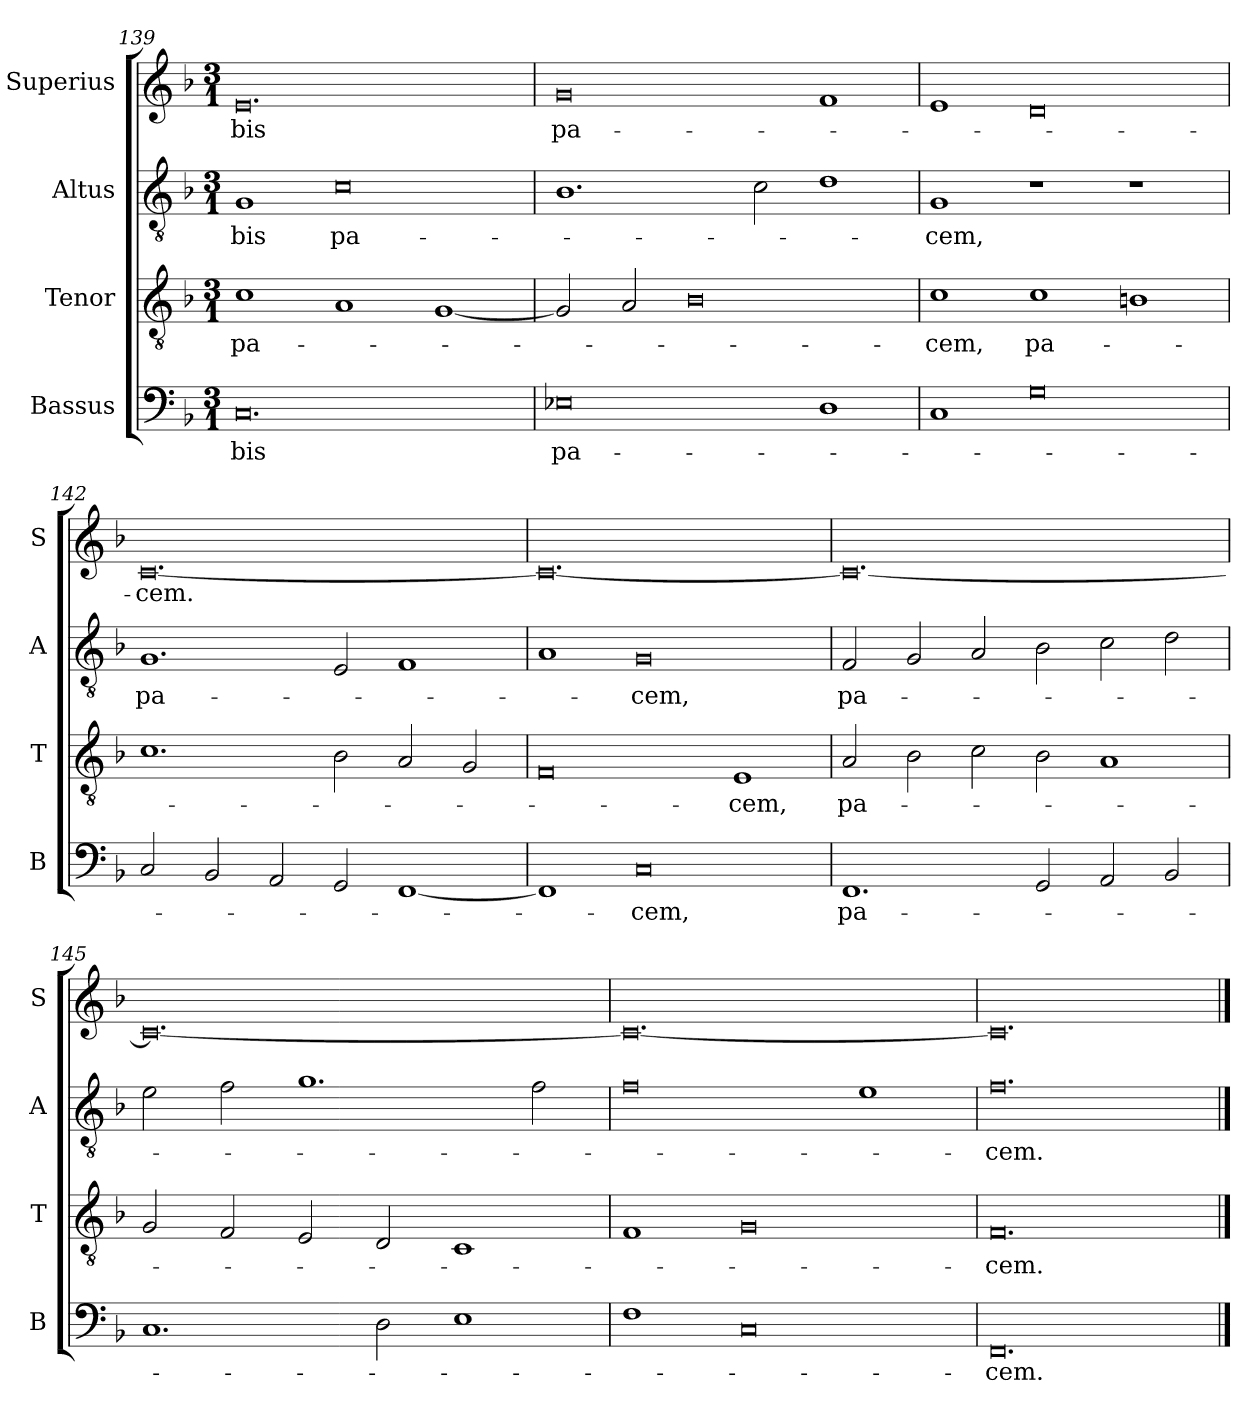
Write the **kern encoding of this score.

**kern	**text	**kern	**text	**kern	**text	**kern	**text
*part4	*part4	*part3	*part3	*part2	*part2	*part1	*part1
*staff4	*staff4	*staff3	*staff3	*staff2	*staff2	*staff1	*staff1
*I"Bassus	*	*I"Tenor	*	*I"Altus	*	*I"Superius	*
*I'B	*	*I'T	*	*I'A	*	*I'S	*
*clefF4	*	*clefGv2	*	*clefGv2	*	*clefG2	*
*k[b-]	*	*k[b-]	*	*k[b-]	*	*k[b-]	*
*M3/1	*	*M3/1	*	*M3/1	*	*M3/1	*
=139	=139	=139	=139	=139	=139	=139	=139
0.C	-bis	1c	pa-	1G	-bis	0.e	-bis
.	.	1A	.	0c	pa-	.	.
.	.	[1G	.	.	.	.	.
=140	=140	=140	=140	=140	=140	=140	=140
0E-X	pa-	2G/]	.	1.B-	.	0g	pa-
.	.	2A/	.	.	.	.	.
.	.	0B-	.	.	.	.	.
.	.	.	.	2c\	.	.	.
1D	.	.	.	1d	.	1f	.
=141	=141	=141	=141	=141	=141	=141	=141
1C	.	1c	-cem,	1G	-cem,	1e	.
0G	.	1c	pa-	1r	.	0d	.
.	.	1Bn	.	1r	.	.	.
=142	=142	=142	=142	=142	=142	=142	=142
2C/	.	1.c	.	1.G	pa-	[0.c	-cem.
2BB-/	.	.	.	.	.	.	.
2AA/	.	.	.	.	.	.	.
2GG/	.	2B-\	.	2E/	.	.	.
[1FF	.	2A/	.	1F	.	.	.
.	.	2G/	.	.	.	.	.
=143	=143	=143	=143	=143	=143	=143	=143
1FF]	.	0F	.	1A	.	0.c_	.
0C	-cem,	.	.	0G	-cem,	.	.
.	.	1E	-cem,	.	.	.	.
=144	=144	=144	=144	=144	=144	=144	=144
1.FF	pa-	2A/	pa-	2F/	pa-	0.c_	.
.	.	2B-\	.	2G/	.	.	.
.	.	2c\	.	2A/	.	.	.
2GG/	.	2B-\	.	2B-\	.	.	.
2AA/	.	1A	.	2c\	.	.	.
2BB-/	.	.	.	2d\	.	.	.
=145	=145	=145	=145	=145	=145	=145	=145
1.C	.	2G/	.	2e\	.	0.c_	.
.	.	2F/	.	2f\	.	.	.
.	.	2E/	.	1.g	.	.	.
2D\	.	2D/	.	.	.	.	.
1E	.	1C	.	.	.	.	.
.	.	.	.	2f\	.	.	.
=146	=146	=146	=146	=146	=146	=146	=146
1F	.	1F	.	0f	.	0.c_	.
0C	.	0G	.	.	.	.	.
.	.	.	.	1e	.	.	.
=147	=147	=147	=147	=147	=147	=147	=147
0.FF	-cem.	0.F	-cem.	0.f	-cem.	0.c]	.
==	==	==	==	==	==	==	==
*-	*-	*-	*-	*-	*-	*-	*-
